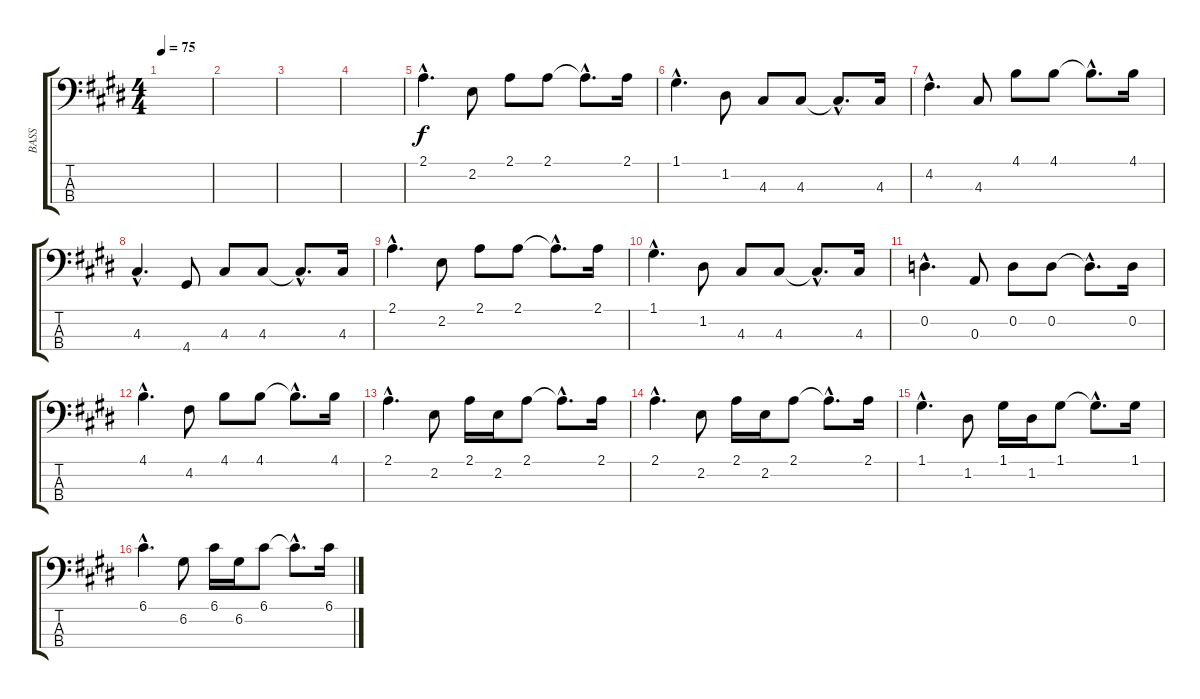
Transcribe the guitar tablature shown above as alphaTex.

\track ("BASS" "BASS") {instrument electricbassfinger}
\staff {score tabs}
\tuning (G2 D2 A1 E1) {hide}
\ts (4 4)
\tempo 75
\clef f4
\ks e
|
|
|
|
2.1{hac}.4{d} 2.2.8 2.1.8 2.1.8 2.1{hac t}.8{d} 2.1.16 |
1.1{hac}.4{d} 1.2.8 4.3.8 4.3.8 4.3{hac t}.8{d} 4.3.16 |
4.2{hac}.4{d} 4.3.8 4.1.8 4.1.8 4.1{hac t}.8{d} 4.1.16 |
4.3{hac}.4{d} 4.4.8 4.3.8 4.3.8 4.3{hac t}.8{d} 4.3.16 |
2.1{hac}.4{d} 2.2.8 2.1.8 2.1.8 2.1{hac t}.8{d} 2.1.16 |
1.1{hac}.4{d} 1.2.8 4.3.8 4.3.8 4.3{hac t}.8{d} 4.3.16 |
0.2{hac}.4{d} 0.3.8 0.2.8 0.2.8 0.2{hac t}.8{d} 0.2.16 |
4.1{hac}.4{d} 4.2.8 4.1.8 4.1.8 4.1{hac t}.8{d} 4.1.16 |
2.1{hac}.4{d} 2.2.8 2.1.16 2.2.16 2.1.8 2.1{hac t}.8{d} 2.1.16 |
2.1{hac}.4{d} 2.2.8 2.1.16 2.2.16 2.1.8 2.1{hac t}.8{d} 2.1.16 |
1.1{hac}.4{d} 1.2.8 1.1.16 1.2.16 1.1.8 1.1{hac t}.8{d} 1.1.16 |
6.1{hac}.4{d} 6.2.8 6.1.16 6.2.16 6.1.8 6.1{hac t}.8{d} 6.1.16
